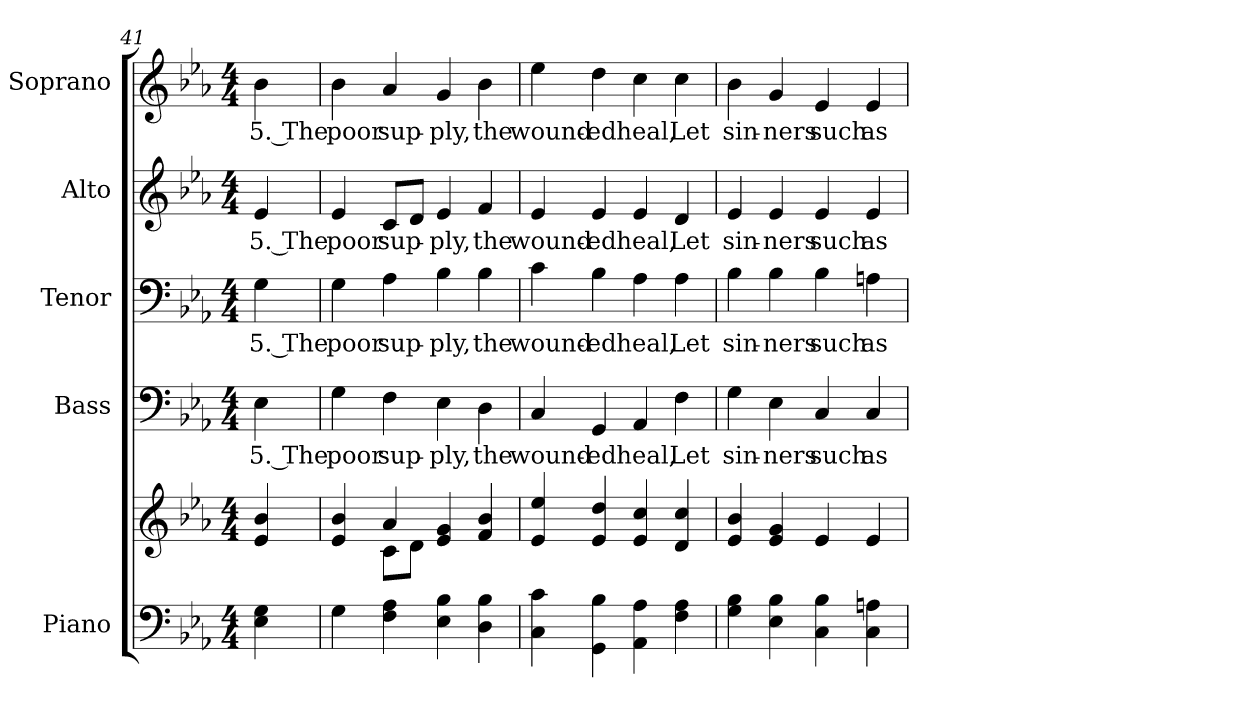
**kern	**kern	**kern	**text	**kern	**text	**kern	**text	**kern	**text
*part5	*part5	*part4	*part4	*part3	*part3	*part2	*part2	*part1	*part1
*staff6	*staff5	*staff4	*staff4	*staff3	*staff3	*staff2	*staff2	*staff1	*staff1
*I"Piano	*	*I"Bass	*	*I"Tenor	*	*I"Alto	*	*I"Soprano	*
*I'Pno.	*	*I'B.	*	*I'T.	*	*I'A.	*	*I'S.	*
*clefF4	*clefG2	*clefF4	*	*clefF4	*	*clefG2	*	*clefG2	*
*k[b-e-a-]	*k[b-e-a-]	*k[b-e-a-]	*	*k[b-e-a-]	*	*k[b-e-a-]	*	*k[b-e-a-]	*
*E-:	*E-:	*E-:	*	*E-:	*	*E-:	*	*E-:	*
*M4/4	*M4/4	*M4/4	*	*M4/4	*	*M4/4	*	*M4/4	*
=41	=41	=41	=41	=41	=41	=41	=41	=41	=41
!	!	!	!LO:LY:b:color=#000000	!	!	!	!	!	!
!	!	!	!	!	!LO:LY:b:color=#000000	!	!	!	!
!	!	!	!	!	!	!	!LO:LY:b:color=#000000	!	!
!	!	!	!	!	!	!	!	!	!LO:LY:b:color=#000000
4E-i\ 4Gi	4e-i/ 4b-i	4E-i\	5. The	4Gi\	5. The	4e-i/	5. The	4b-i\	5. The
!!LO:PB:g=z
=42	=42	=42	=42	=42	=42	=42	=42	=42	=42
*	*^	*	*	*	*	*	*	*	*
!	!	!	!	!LO:LY:b:color=#000000	!	!	!	!	!	!
!	!	!	!	!	!	!LO:LY:b:color=#000000	!	!	!	!
!	!	!	!	!	!	!	!	!LO:LY:b:color=#000000	!	!
!	!	!	!	!	!	!	!	!	!	!LO:LY:b:color=#000000
4Gi\	4e-i/ 4b-i	4ryy	4Gi\	poor	4Gi\	poor	4e-i/	poor	4b-i\	poor
!	!	!	!	!LO:LY:b:color=#000000	!	!	!	!	!	!
!	!	!	!	!	!	!LO:LY:b:color=#000000	!	!	!	!
!	!	!	!	!	!	!	!	!LO:LY:b:color=#000000	!	!
!	!	!	!	!	!	!	!	!	!	!LO:LY:b:color=#000000
4Fi\ 4A-i	4a-i/	8ci\L	4Fi\	sup-	4A-i\	sup-	8ci/L	sup-	4a-i/	sup-
.	.	8di\J	.	.	.	.	8di/J	.	.	.
!	!	!	!	!LO:LY:b:color=#000000	!	!	!	!	!	!
!	!	!	!	!	!	!LO:LY:b:color=#000000	!	!	!	!
!	!	!	!	!	!	!	!	!LO:LY:b:color=#000000	!	!
!	!	!	!	!	!	!	!	!	!	!LO:LY:b:color=#000000
4E-i\ 4B-i	4e-i/ 4gi	2ryy	4E-i\	-ply,	4B-i\	-ply,	4e-i/	-ply,	4gi/	-ply,
!	!	!	!	!LO:LY:b:color=#000000	!	!	!	!	!	!
!	!	!	!	!	!	!LO:LY:b:color=#000000	!	!	!	!
!	!	!	!	!	!	!	!	!LO:LY:b:color=#000000	!	!
!	!	!	!	!	!	!	!	!	!	!LO:LY:b:color=#000000
4Di\ 4B-i	4fi/ 4b-i	.	4Di\	the	4B-i\	the	4fi/	the	4b-i\	the
*	*v	*v	*	*	*	*	*	*	*	*
=43	=43	=43	=43	=43	=43	=43	=43	=43	=43
!	!	!	!LO:LY:b:color=#000000	!	!	!	!	!	!
!	!	!	!	!	!LO:LY:b:color=#000000	!	!	!	!
!	!	!	!	!	!	!	!LO:LY:b:color=#000000	!	!
!	!	!	!	!	!	!	!	!	!LO:LY:b:color=#000000
4Ci\ 4ci	4e-i/ 4ee-i	4Ci/	wound-	4ci\	wound-	4e-i/	wound-	4ee-i\	wound-
!	!	!	!LO:LY:b:color=#000000	!	!	!	!	!	!
!	!	!	!	!	!LO:LY:b:color=#000000	!	!	!	!
!	!	!	!	!	!	!	!LO:LY:b:color=#000000	!	!
!	!	!	!	!	!	!	!	!	!LO:LY:b:color=#000000
4GGi\ 4B-i	4e-i/ 4ddi	4GGi/	-ed	4B-i\	-ed	4e-i/	-ed	4ddi\	-ed
!	!	!	!LO:LY:b:color=#000000	!	!	!	!	!	!
!	!	!	!	!	!LO:LY:b:color=#000000	!	!	!	!
!	!	!	!	!	!	!	!LO:LY:b:color=#000000	!	!
!	!	!	!	!	!	!	!	!	!LO:LY:b:color=#000000
4AA-i\ 4A-i	4e-i/ 4cci	4AA-i/	heal,	4A-i\	heal,	4e-i/	heal,	4cci\	heal,
!	!	!	!LO:LY:b:color=#000000	!	!	!	!	!	!
!	!	!	!	!	!LO:LY:b:color=#000000	!	!	!	!
!	!	!	!	!	!	!	!LO:LY:b:color=#000000	!	!
!	!	!	!	!	!	!	!	!	!LO:LY:b:color=#000000
4Fi\ 4A-i	4di/ 4cci	4Fi\	Let	4A-i\	Let	4di/	Let	4cci\	Let
!!LO:PB:g=z
=44	=44	=44	=44	=44	=44	=44	=44	=44	=44
!	!	!	!LO:LY:b:color=#000000	!	!	!	!	!	!
!	!	!	!	!	!LO:LY:b:color=#000000	!	!	!	!
!	!	!	!	!	!	!	!LO:LY:b:color=#000000	!	!
!	!	!	!	!	!	!	!	!	!LO:LY:b:color=#000000
4Gi\ 4B-i	4e-i/ 4b-i	4Gi\	sin-	4B-i\	sin-	4e-i/	sin-	4b-i\	sin-
!	!	!	!LO:LY:b:color=#000000	!	!	!	!	!	!
!	!	!	!	!	!LO:LY:b:color=#000000	!	!	!	!
!	!	!	!	!	!	!	!LO:LY:b:color=#000000	!	!
!	!	!	!	!	!	!	!	!	!LO:LY:b:color=#000000
4E-i\ 4B-i	4e-i/ 4gi	4E-i\	-ners	4B-i\	-ners	4e-i/	-ners	4gi/	-ners
!	!	!	!LO:LY:b:color=#000000	!	!	!	!	!	!
!	!	!	!	!	!LO:LY:b:color=#000000	!	!	!	!
!	!	!	!	!	!	!	!LO:LY:b:color=#000000	!	!
!	!	!	!	!	!	!	!	!	!LO:LY:b:color=#000000
4Ci\ 4B-i	4e-i/	4Ci/	such	4B-i\	such	4e-i/	such	4e-i/	such
!	!	!	!LO:LY:b:color=#000000	!	!	!	!	!	!
!	!	!	!	!	!LO:LY:b:color=#000000	!	!	!	!
!	!	!	!	!	!	!	!LO:LY:b:color=#000000	!	!
!	!	!	!	!	!	!	!	!	!LO:LY:b:color=#000000
4Ci\ 4Ani	4e-i/	4Ci/	as	4Ani\	as	4e-i/	as	4e-i/	as
=	=	=	=	=	=	=	=	=	=
*-	*-	*-	*-	*-	*-	*-	*-	*-	*-
